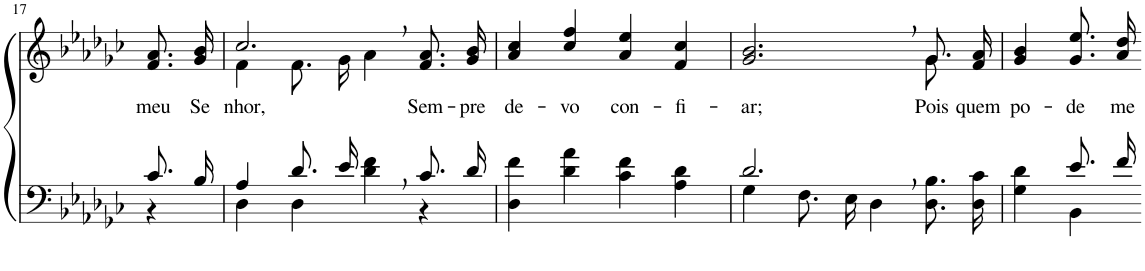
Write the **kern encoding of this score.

**kern	**kern	**text
*part2	*part1	*part1
*staff2	*staff1	*staff1
*I"Parte III e IV	*I"Parte I e II	*
!!LO:PB:g=z
*clefF4	*clefG2	*
*Trd2c3	*Trd2c3	*
*k[b-e-a-d-g-c-]	*k[b-e-a-d-g-c-]	*
*M4/4	*M4/4	*
=17	=17	=17
*^	*	*
!	!	!	!LO:LY:b
8.c-/L	4r	8.f/ 8.a-/L	meu
!	!	!	!LO:LY:b
16B-/Jk	.	16g-/ 16b-/Jk	Se-
=18	=18	=18	=18
*	*	*^	*
!	!	!	!	!LO:LY:b
4A-/	4D-\	2.cc-,/	4f\	-nhor,
8.d-/L	4D-\	.	8.f\L	.
16e-/Jk	.	.	16g-\Jk	.
4ryy	4d-\ 4f\	.	4a-\	.
!	!	!	!	!LO:LY:b
8.c-/L	4r	8.f/ 8.a-/L	4ryy	Sem-
!	!	!	!	!LO:LY:b
16d-/Jk	.	16g-/ 16b-/Jk	.	-pre
*v	*v	*	*	*
*	*v	*v	*
=19	=19	=19
!	!	!LO:LY:b
4D-\ 4f\	4a-/ 4cc-/	de-
!	!	!LO:LY:b
4d-\ 4a-\	4cc-/ 4ff/	-vo
!	!	!LO:LY:b
4c-\ 4f\	4a-/ 4ee-/	con-
!	!	!LO:LY:b
4A-\ 4d-\	4f/ 4cc-/	-fi-
=20	=20	=20
*^	*	*
!	!	!	!LO:LY:b
*	*	*^	*
2.d-,/	4G-\	2.g-/, 2.b-/,	2.ryy	-ar;
.	8.F\L	.	.	.
.	16E-\Jk	.	.	.
.	4D-\	.	.	.
!	!	!	!	!LO:LY:b
4ryy	8.D-\ 8.B-\L	8.g-/L	8.g-\	Pois
!	!	!	!	!LO:LY:b
.	16D-\ 16c-\Jk	16f/ 16a-/Jk	16ryy	quem
=21	=21	=21	=21	=21
!	!	!	!	!LO:LY:b
*	*	*v	*v	*
4ryy	4G-\ 4d-\	4g-/ 4b-/	po-
!	!	!	!LO:LY:b
8.e-/L	4BB-\	8.g-\ 8.ee-\L	-de
!	!	!	!LO:LY:b
16f/Jk	.	16a-\ 16dd-\Jk	me
*v	*v	*	*
=-	=-	=-
*-	*-	*-
